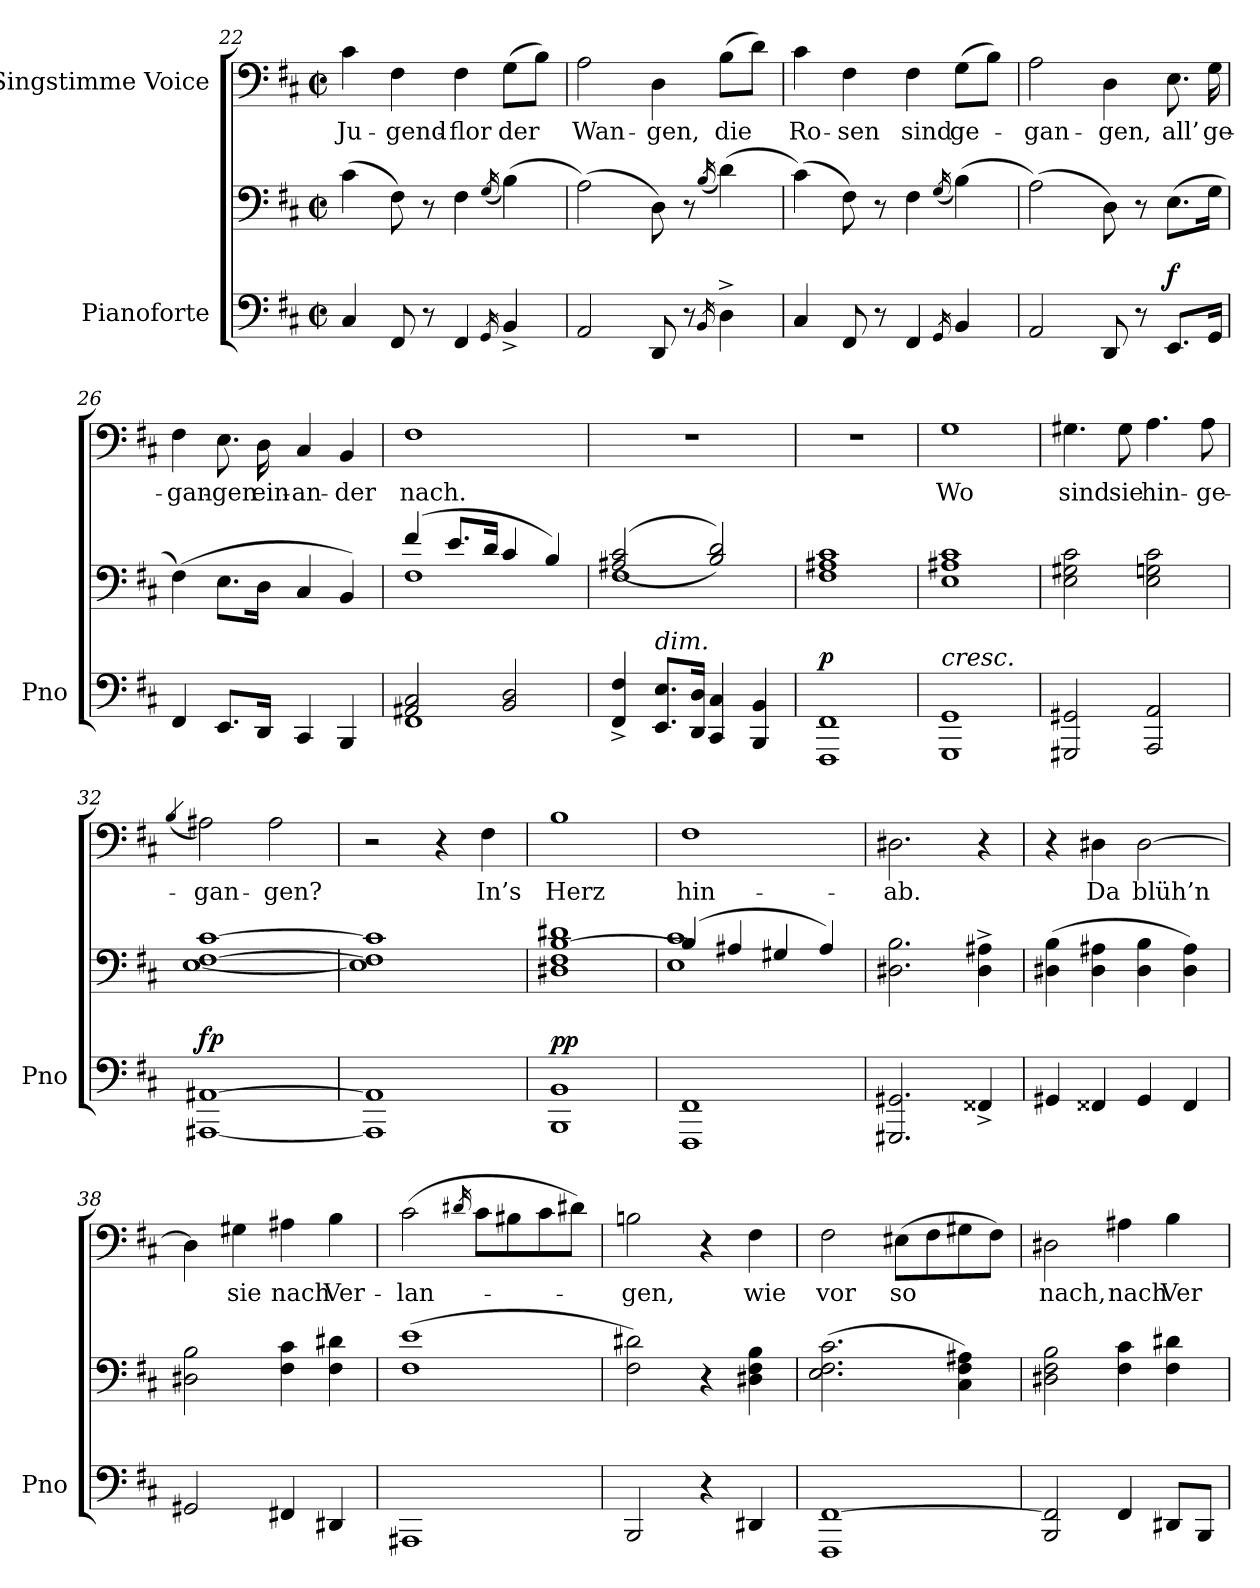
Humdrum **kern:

**kern	**kern	**dynam	**kern	**text
*part2	*part2	*part2	*part1	*part1
*staff3	*staff2	*staff2/3	*staff1	*staff1
*I"Pianoforte	*	*	*I"Singstimme Voice	*
*I'Pno	*	*	*	*
*clefF4	*clefF4	*	*clefF4	*
*k[f#c#]	*k[f#c#]	*	*k[f#c#]	*
*M2/2	*M2/2	*	*M2/2	*
*met(c|)	*met(c|)	*	*met(c|)	*
=22	=22	=22	=22	=22
!	!	!	!	!LO:LY:b
4C#/	(4c#\	.	4c#\	Ju-
!	!	!	!	!LO:LY:b
8FF#/	8F#\)	.	4F#\	-gend-
8r	8r	.	.	.
!	!	!	!	!LO:LY:b
4FF#/	4F#\	.	4F#\	-flor
16qGG/	(16qG/	.	.	.
!	!	!	!	!LO:LY:b
4BB^/	(4B\)	.	(8G\L	der
.	.	.	8B\J)	.
=23	=23	=23	=23	=23
!	!	!	!	!LO:LY:b
2AA/	(2A\)	.	2A\	Wan-
!	!	!	!	!LO:LY:b
8DD/	8D\)	.	4D\	-gen,
8r	8r	.	.	.
16qBB/	(16qB/	.	.	.
!	!	!	!	!LO:LY:b
4D^\	(4d\)	.	(8B\L	die
.	.	.	8d\J)	.
!!LO:PB:g=z
=24	=24	=24	=24	=24
!	!	!	!	!LO:LY:b
4C#/	(4c#\)	.	4c#\	Ro-
!	!	!	!	!LO:LY:b
8FF#/	8F#\)	.	4F#\	-sen
8r	8r	.	.	.
!	!	!	!	!LO:LY:b
4FF#/	4F#\	.	4F#\	sind
16qGG/	(16qG/	.	.	.
!	!	!	!	!LO:LY:b
4BB/	(4B\)	.	(8G\L	ge-
.	.	.	8B\J)	.
=25	=25	=25	=25	=25
!	!	!	!	!LO:LY:b
2AA/	(2A\)	.	2A\	-gan-
!	!	!	!	!LO:LY:b
8DD/	8D\)	.	4D\	-gen,
8r	8r	.	.	.
!	!	!LO:DY:a=2	!	!LO:LY:b
8.EE/L	(8.E\L	f	8.E\	all’
!	!	!	!	!LO:LY:b
16GG/Jk	16G\Jk	.	16G\	ge-
=26	=26	=26	=26	=26
!	!	!	!	!LO:LY:b
4FF#/	(4F#\)	.	4F#\	-gan-
!	!	!	!	!LO:LY:b
8.EE/L	8.E\L	.	8.E\	-gen
!	!	!	!	!LO:LY:b
16DD/Jk	16D\Jk	.	16D\	ein-
!	!	!	!	!LO:LY:b
4CC#/	4C#/	.	4C#/	-an-
!	!	!	!	!LO:LY:b
4BBB/	4BB/)	.	4BB/	-der
=27	=27	=27	=27	=27
*^	*^	*	*	*
!	!	!	!	!	!	!LO:LY:b
2AA#X/ 2C#/	1FF#	(4f#/	1F#	.	1F#	nach.
.	.	8.e/L	.	.	.	.
.	.	16d/Jk	.	.	.	.
2BB/ 2D/	.	4c#/	.	.	.	.
.	.	4B/)	.	.	.	.
*v	*v	*	*	*	*	*
=28	=28	=28	=28	=28	=28
4FF#/^ 4F#/^	((2A#X/ 2c#/	1F#	.	1r	.
!LO:TX:a:i:t=dim.	!	!	!	!	!
8.EE/ 8.E/L	.	.	.	.	.
16DD/ 16D/Jk	.	.	.	.	.
4CC#/ 4C#/	2B/ 2d/))	.	.	.	.
4BBB/ 4BB/	.	.	.	.	.
*	*v	*v	*	*	*
!!LO:LB:g=z
=29	=29	=29	=29	=29
!	!	!LO:DY:a=2	!	!
1FFF# 1FF#	1F# 1A#X 1c#	p	1r	.
=30	=30	=30	=30	=30
!LO:TX:a:i:t=cresc.	!	!	!	!
!	!	!	!	!LO:LY:b
1GGG 1GG	1E 1A#X 1c#	.	1G	Wo
=31	=31	=31	=31	=31
!	!	!	!	!LO:LY:b
2GGG#X/ 2GG#X/	2E\ 2G#X\ 2c#\	.	4.G#X\	sind
!	!	!	!	!LO:LY:b
.	.	.	8G#\	sie
!	!	!	!	!LO:LY:b
2AAA/ 2AA/	2E\ 2Gn\ 2c#\	.	4.A\	hin-
!	!	!	!	!LO:LY:b
.	.	.	8A\	-ge-
=32	=32	=32	=32	=32
.	.	.	(4qB/	.
!	!	!LO:DY:a=2	!	!LO:LY:b
[1AAA#X [1AA#X	[1E [1F# [1c#	fp	2A#X\)	-gan-
!	!	!	!	!LO:LY:b
.	.	.	2A#\	-gen?
=33	=33	=33	=33	=33
1AAA#] 1AA#]	1E] 1F#] 1c#]	.	2r	.
.	.	.	4r	.
!	!	!	!	!LO:LY:b
.	.	.	4F#\	In’s
=34	=34	=34	=34	=34
!	!	!LO:DY:a=2	!	!LO:LY:b
1BBB 1BB	1D#X 1F# [1B 1d#X	pp	1B	Herz
=35	=35	=35	=35	=35
*	*^	*	*	*
!	!	!	!	!	!LO:LY:b
1FFF# 1FF#	(4B/]	1E 1c#	.	1F#	hin-
.	4A#X/	.	.	.	.
.	4G#X/	.	.	.	.
.	4A#/)	.	.	.	.
*	*v	*v	*	*	*
=36	=36	=36	=36	=36
!	!	!	!	!LO:LY:b
2.GGG#X/ 2.GG#X/	2.D#X\ 2.B\	.	2.D#X\	-ab.
4FF##X^</	4D#\^ 4A#X\^	.	4r	.
!!LO:LB:g=z
=37	=37	=37	=37	=37
4GG#X/	(4D#X\ 4B\	.	4r	.
!	!	!	!	!LO:LY:b
4FF##X/	4D#\ 4A#X\	.	4D#X\	Da
!	!	!	!	!LO:LY:b
4GG#/	4D#\ 4B\	.	[2D#\	blüh’n
4FF##/	4D#\ 4A#\)	.	.	.
=38	=38	=38	=38	=38
2GG#X/	2D#X\ 2B\	.	4D#\]	.
!	!	!	!	!LO:LY:b
.	.	.	4G#X\	sie
!	!	!	!	!LO:LY:b
4FF#X/	4F#\ 4c#\	.	4A#X\	nach
!	!	!	!	!LO:LY:b
4DD#X/	4F#\ 4d#X\	.	4B\	Ver-
=39	=39	=39	=39	=39
!	!	!	!	!LO:LY:b
1AAA#X	(1F# 1e	.	(2c#\	-lan-
.	.	.	16qd#X/	.
.	.	.	8c#\L	.
.	.	.	8B#X\	.
.	.	.	8c#\	.
.	.	.	8d#\J)	.
=40	=40	=40	=40	=40
!	!	!	!	!LO:LY:b
2BBB/	2F#\ 2d#X\)	.	2Bn\	-gen,
4r	4r	.	4r	.
!	!	!	!	!LO:LY:b
4DD#X/	4D#X\ 4F#\ 4B\	.	4F#\	wie
=41	=41	=41	=41	=41
!	!	!	!	!LO:LY:b
1FFF# [1FF#	(2.E\ 2.F#\ 2.c#\	.	2F#\	vor
!	!	!	!	!LO:LY:b
.	.	.	(8E#X\L	so
.	.	.	8F#\	.
.	4C#\ 4F#\ 4A#X\)	.	8G#X\	.
.	.	.	8F#\J)	.
=42	=42	=42	=42	=42
!	!	!	!	!LO:LY:b
2BBB/ 2FF#/]	2D#X\ 2F#\ 2B\	.	2D#X\	nach,
!	!	!	!	!LO:LY:b
4FF#/	4F#\ 4c#\	.	4A#X\	nach
!	!	!	!	!LO:LY:b
8DD#X/L	4F#\ 4d#X\	.	4B\	Ver-
8BBB/J	.	.	.	.
=	=	=	=	=
*-	*-	*-	*-	*-
